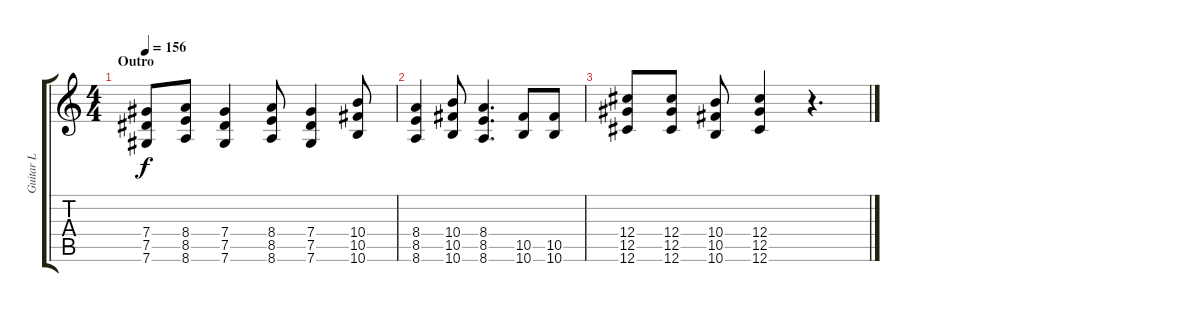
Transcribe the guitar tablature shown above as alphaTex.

\track ("Guitar L" "Guitar L") {instrument distortionguitar}
\staff {score tabs}
\tuning (Eb4 Bb3 Gb3 Db3 Ab2 Db2) {hide}
\ts (4 4)
\section ("" "Outro")
\tempo 156
\clef g2
\ks c
(7.4{t} 7.5{t} 7.6{t}).8{dy f} (8.4 8.5 8.6).8 (7.4 7.5 7.6).4 (8.4 8.5 8.6).8 (7.4 7.5 7.6).4 (10.4 10.5 10.6).8 |
(8.4 8.5 8.6).4 (10.4 10.5 10.6).8 (8.4 8.5 8.6).4{d} (10.5 10.6).8 (10.5 10.6).8 |
(12.4 12.5 12.6).8 (12.4 12.5 12.6).8 (10.4 10.5 10.6).8 (12.4 12.5 12.6).4 r.4{d}
